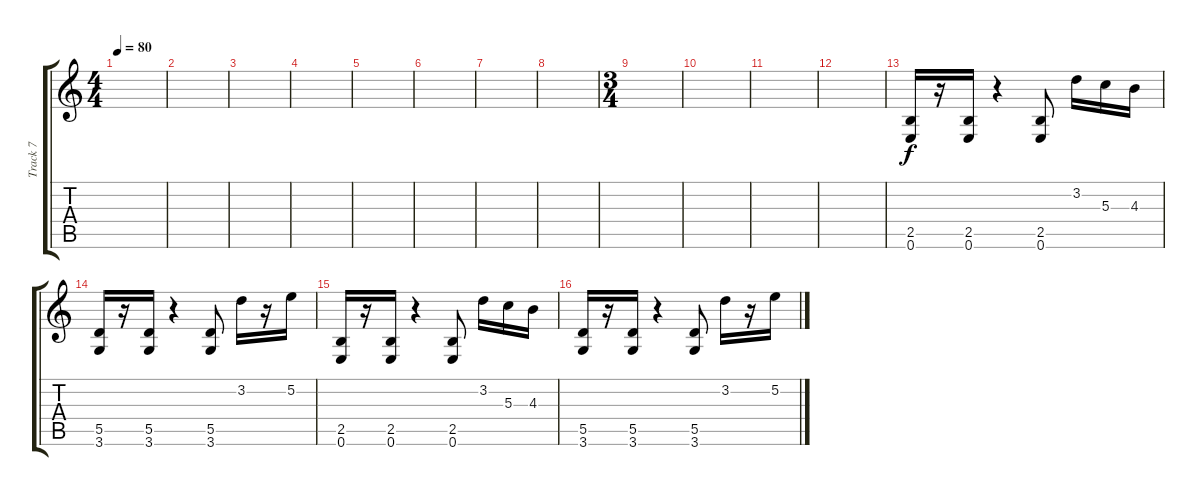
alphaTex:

\track ("Track 7" "Track 7") {instrument overdrivenguitar}
\staff {score tabs}
\tuning (E4 B3 G3 D3 A2 E2) {hide}
\ts (4 4)
\tempo 80
\clef g2
\ks c
|
|
|
|
|
|
|
|
\ts (3 4)
|
|
|
|
(2.5 0.6).16 r.16 (2.5 0.6).16 r.4 (2.5 0.6).8 3.2.16 5.3.16 4.3.16 |
(5.5 3.6).16 r.16 (5.5 3.6).16 r.4 (5.5 3.6).8 3.2.16 r.16 5.2.16 |
(2.5 0.6).16 r.16 (2.5 0.6).16 r.4 (2.5 0.6).8 3.2.16 5.3.16 4.3.16 |
(5.5 3.6).16 r.16 (5.5 3.6).16 r.4 (5.5 3.6).8 3.2.16 r.16 5.2.16
